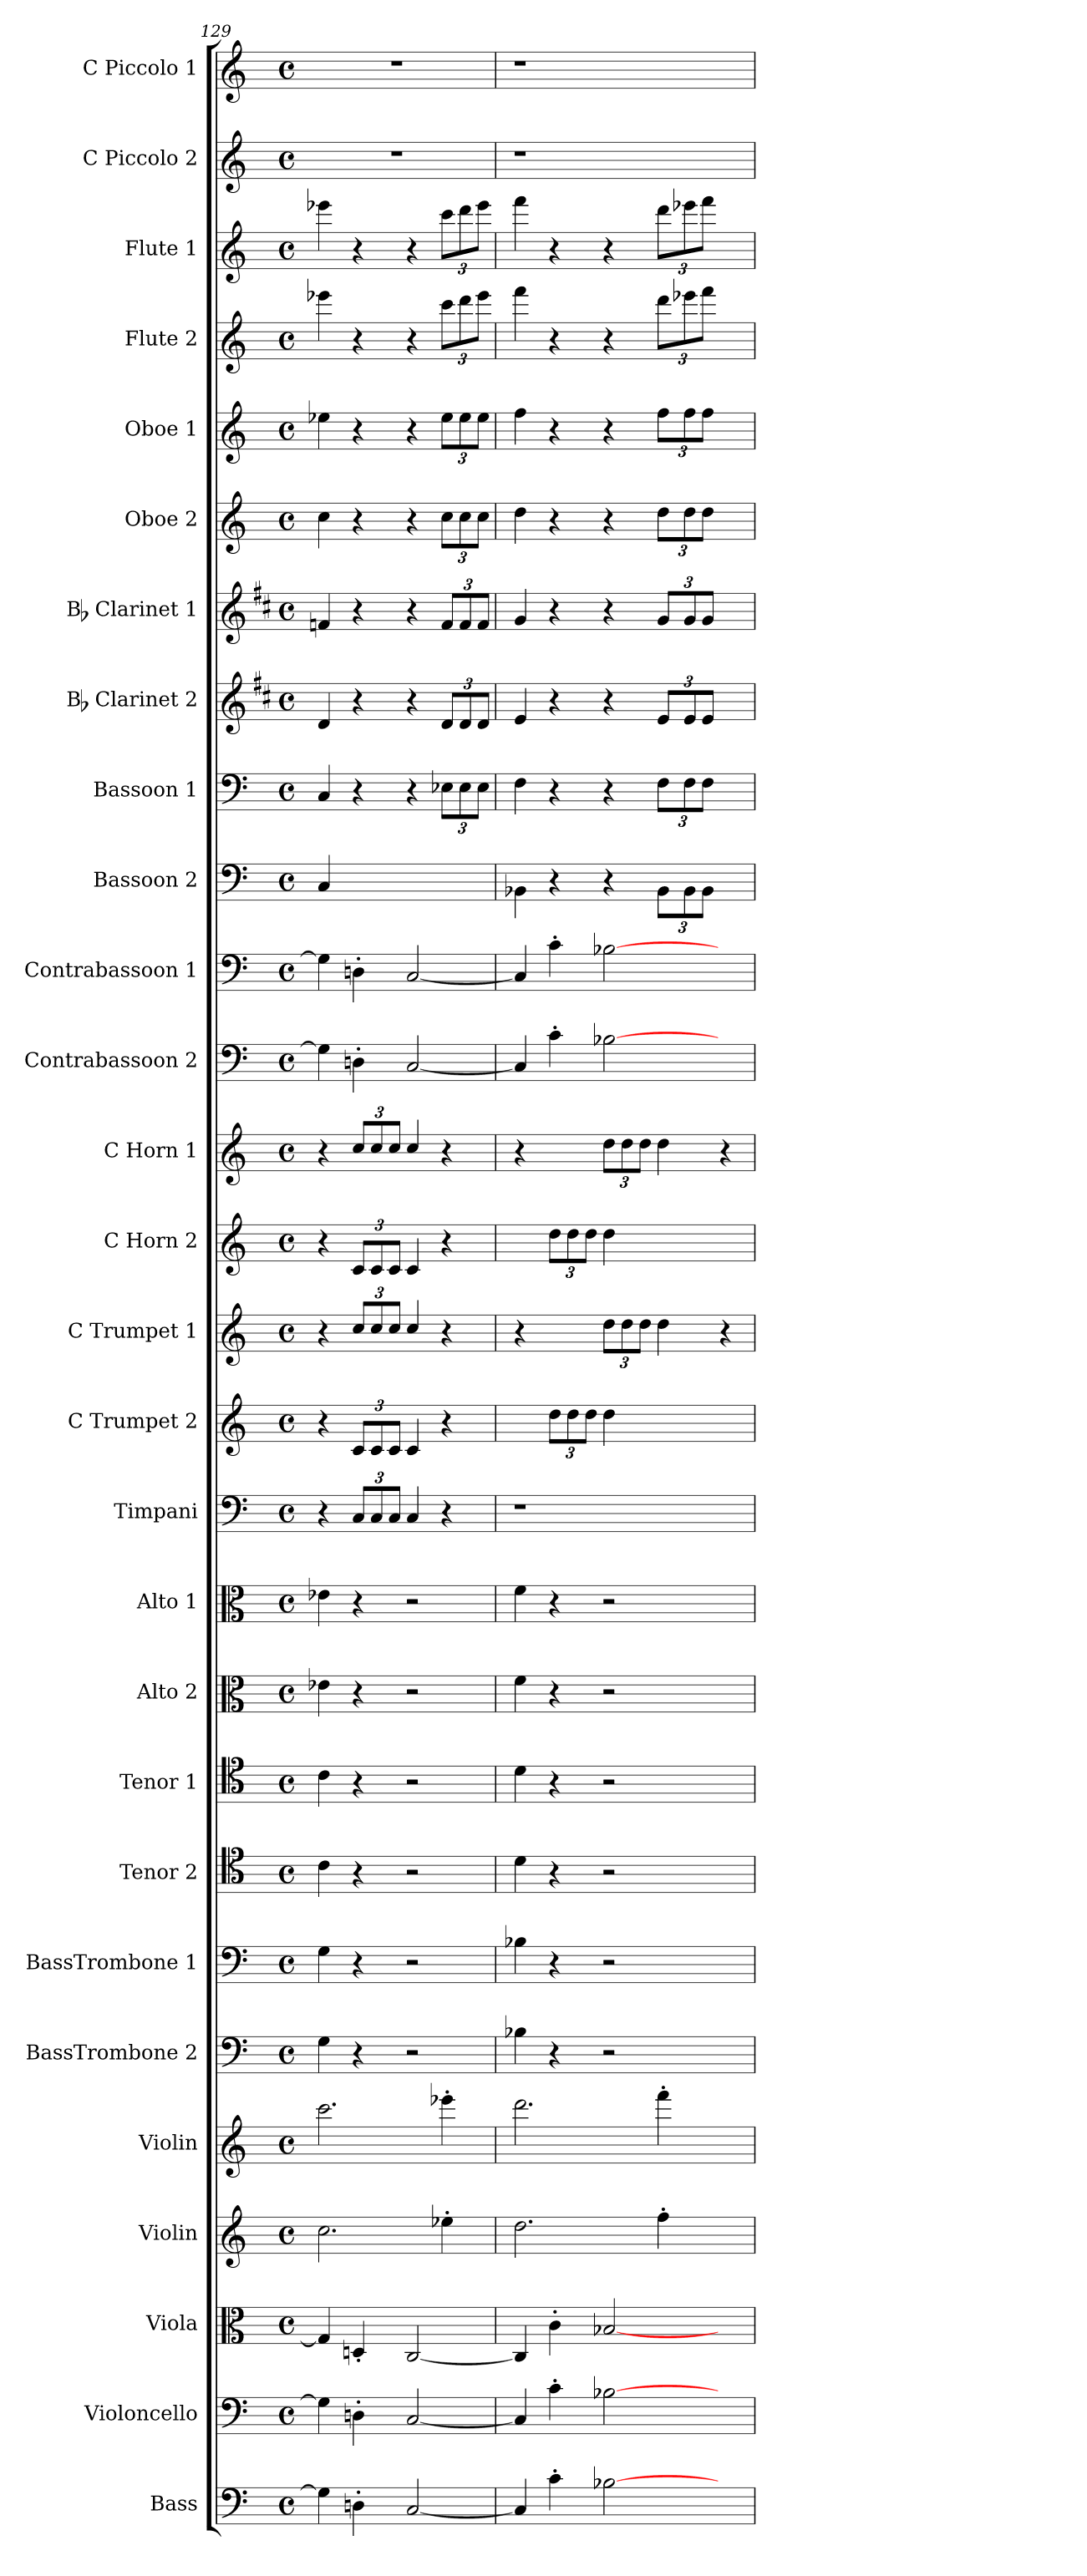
**kern	**kern	**kern	**kern	**kern	**kern	**kern	**kern	**kern	**kern	**kern	**kern	**kern	**kern	**kern	**kern	**kern	**kern	**kern	**kern	**kern	**kern	**kern	**kern	**kern	**kern	**kern	**kern
*part28	*part27	*part26	*part25	*part24	*part23	*part22	*part21	*part20	*part19	*part18	*part17	*part16	*part15	*part14	*part13	*part12	*part11	*part10	*part9	*part8	*part7	*part6	*part5	*part4	*part3	*part2	*part1
*staff28	*staff27	*staff26	*staff25	*staff24	*staff23	*staff22	*staff21	*staff20	*staff19	*staff18	*staff17	*staff16	*staff15	*staff14	*staff13	*staff12	*staff11	*staff10	*staff9	*staff8	*staff7	*staff6	*staff5	*staff4	*staff3	*staff2	*staff1
*I"Bass	*I"Violoncello	*I"Viola	*I"Violin	*I"Violin	*I"BassTrombone 2	*I"BassTrombone 1	*I"Tenor 2	*I"Tenor 1	*I"Alto 2	*I"Alto 1	*I"Timpani	*I"C Trumpet 2	*I"C Trumpet 1	*I"C Horn 2	*I"C Horn 1	*I"Contrabassoon 2	*I"Contrabassoon 1	*I"Bassoon 2	*I"Bassoon 1	*I"Bb Clarinet 2	*I"Bb Clarinet 1	*I"Oboe 2	*I"Oboe 1	*I"Flute 2	*I"Flute 1	*I"C Piccolo 2	*I"C Piccolo 1
*I'B	*I'Vc	*I'Vla	*I'Vln	*I'Vln	*I'BTrb 2	*I'BTrb 1	*I'T 2	*I'T 1	*I'A 2	*I'A 1	*I'Timp	*I'Tpt 2	*I'Tpt 1	*I'Hn 2	*I'Hn 1	*I'C Bsn 2	*I'C Bsn 1	*I'Bsn 2	*I'Bsn 1	*I'Cl 2	*I'Cl 1	*I'Ob 2	*I'Ob 1	*I'Fl 2	*I'Fl 1	*I'Picc 2	*I'Picc 1
!!LO:PB:g=z
*clefF4	*clefF4	*clefC3	*clefG2	*clefG2	*clefF4	*clefF4	*clefC4	*clefC4	*clefC3	*clefC3	*clefF4	*clefG2	*clefG2	*clefG2	*clefG2	*clefF4	*clefF4	*clefF4	*clefF4	*clefG2	*clefG2	*clefG2	*clefG2	*clefG2	*clefG2	*clefG2	*clefG2
*ITrd7c12	*	*	*	*	*	*	*	*	*	*	*	*	*	*ITrd7c12	*ITrd7c12	*ITrd7c12	*ITrd7c12	*	*	*ITrd1c2	*ITrd1c2	*	*	*	*	*ITrd-7c-12	*ITrd-7c-12
*k[]	*k[]	*k[]	*k[]	*k[]	*k[]	*k[]	*k[]	*k[]	*k[]	*k[]	*k[]	*k[]	*k[]	*k[]	*k[]	*k[]	*k[]	*k[]	*k[]	*k[]	*k[]	*k[]	*k[]	*k[]	*k[]	*k[]	*k[]
*M4/4	*M4/4	*M4/4	*M4/4	*M4/4	*M4/4	*M4/4	*M4/4	*M4/4	*M4/4	*M4/4	*M4/4	*M4/4	*M4/4	*M4/4	*M4/4	*M4/4	*M4/4	*M4/4	*M4/4	*M4/4	*M4/4	*M4/4	*M4/4	*M4/4	*M4/4	*M4/4	*M4/4
*met(c)	*met(c)	*met(c)	*met(c)	*met(c)	*met(c)	*met(c)	*met(c)	*met(c)	*met(c)	*met(c)	*met(c)	*met(c)	*met(c)	*met(c)	*met(c)	*met(c)	*met(c)	*met(c)	*met(c)	*met(c)	*met(c)	*met(c)	*met(c)	*met(c)	*met(c)	*met(c)	*met(c)
=129	=129	=129	=129	=129	=129	=129	=129	=129	=129	=129	=129	=129	=129	=129	=129	=129	=129	=129	=129	=129	=129	=129	=129	=129	=129	=129	=129
4GG]	4G]	4G]	2.cc	2.ccc	4G	4G	4c	4c	4e-X	4e-X	4r	4r	4r	4r	4r	4GG]	4GG]	4C	4C	4c/	4e-X/	4cc\	4ee-X\	4eee-X	4eee-X	1r	1r
*	*	*	*	*	*	*	*	*	*	*	*Xbrackettup	*Xbrackettup	*Xbrackettup	*Xbrackettup	*Xbrackettup	*	*	*	*	*	*	*	*	*	*	*	*
4DDn'	4Dn'	4Dn'	.	.	4r	4r	4r	4r	4r	4r	12CL	12c/L	12cc/L	12C/L	12c/L	4DDn'	4DDn'	2.ryy	4r	4r	4r	4r	4r	4r	4r	.	.
.	.	.	.	.	.	.	.	.	.	.	12C	12c/	12cc/	12C/	12c/	.	.	.	.	.	.	.	.	.	.	.	.
.	.	.	.	.	.	.	.	.	.	.	12CJ	12c/J	12cc/J	12C/J	12c/J	.	.	.	.	.	.	.	.	.	.	.	.
[2CC	[2C	[2C	.	.	2r	2r	2r	2r	2r	2r	4C	4c/	4cc/	4C/	4c/	[2CC	[2CC	.	4r	4r	4r	4r	4r	4r	4r	.	.
*	*	*	*	*	*	*	*	*	*	*	*	*	*	*	*	*	*	*	*Xbrackettup	*Xbrackettup	*Xbrackettup	*Xbrackettup	*Xbrackettup	*Xbrackettup	*Xbrackettup	*	*
.	.	.	4ee-X'	4eee-X'	.	.	.	.	.	.	4r	4r	4r	4r	4r	.	.	.	12E-X\L	12c/L	12e-/L	12cc\L	12ee-\L	12cccL	12cccL	.	.
.	.	.	.	.	.	.	.	.	.	.	.	.	.	.	.	.	.	.	12E-\	12c/	12e-/	12cc\	12ee-\	12ddd	12ddd	.	.
.	.	.	.	.	.	.	.	.	.	.	.	.	.	.	.	.	.	.	12E-\J	12c/J	12e-/J	12cc\J	12ee-\J	12eee-J	12eee-J	.	.
=130	=130	=130	=130	=130	=130	=130	=130	=130	=130	=130	=130	=130	=130	=130	=130	=130	=130	=130	=130	=130	=130	=130	=130	=130	=130	=130	=130
4CC]	4C]	4C]	2.dd	2.ddd	4B-X	4B-X	4d	4d	4f	4f	1r	4ryy	4r	4ryy	4r	4CC]	4CC]	4BB-X\	4F\	4d/	4f/	4dd\	4ff\	4fff	4fff	1r	1r
4C'	4c'	4c'	.	.	4r	4r	4r	4r	4r	4r	.	12ddL	4ryy	12dL	4ryy	4C'	4C'	4r	4r	4r	4r	4r	4r	4r	4r	.	.
.	.	.	.	.	.	.	.	.	.	.	.	12dd	.	12d	.	.	.	.	.	.	.	.	.	.	.	.	.
.	.	.	.	.	.	.	.	.	.	.	.	12ddJ	.	12dJ	.	.	.	.	.	.	.	.	.	.	.	.	.
[2BB-X	[2B-X	[2B-X	.	.	2r	2r	2r	2r	2r	2r	.	4dd	12ddL	4d	12dL	[2BB-X	[2BB-X	4r	4r	4r	4r	4r	4r	4r	4r	.	.
.	.	.	.	.	.	.	.	.	.	.	.	.	12dd	.	12d	.	.	.	.	.	.	.	.	.	.	.	.
.	.	.	.	.	.	.	.	.	.	.	.	.	12ddJ	.	12dJ	.	.	.	.	.	.	.	.	.	.	.	.
*	*	*	*	*	*	*	*	*	*	*	*	*	*	*	*	*	*	*Xbrackettup	*	*	*	*	*	*	*	*	*
.	.	.	4ff'	4fff'	.	.	.	.	.	.	.	4ryy	4dd	4ryy	4d	.	.	12BB-\L	12F\L	12d/L	12f/L	12dd\L	12ff\L	12dddL	12dddL	.	.
.	.	.	.	.	.	.	.	.	.	.	.	.	.	.	.	.	.	12BB-\	12F\	12d/	12f/	12dd\	12ff\	12eee-X	12eee-X	.	.
.	.	.	.	.	.	.	.	.	.	.	.	.	.	.	.	.	.	12BB-\J	12F\J	12d/J	12f/J	12dd\J	12ff\J	12fffJ	12fffJ	.	.
4ryy	4ryy	4ryy	4ryy	4ryy	4ryy	4ryy	4ryy	4ryy	4ryy	4ryy	4ryy	4ryy	4r	4ryy	4r	4ryy	4ryy	4ryy	4ryy	4ryy	4ryy	4ryy	4ryy	4ryy	4ryy	4ryy	4ryy
=	=	=	=	=	=	=	=	=	=	=	=	=	=	=	=	=	=	=	=	=	=	=	=	=	=	=	=
*-	*-	*-	*-	*-	*-	*-	*-	*-	*-	*-	*-	*-	*-	*-	*-	*-	*-	*-	*-	*-	*-	*-	*-	*-	*-	*-	*-
